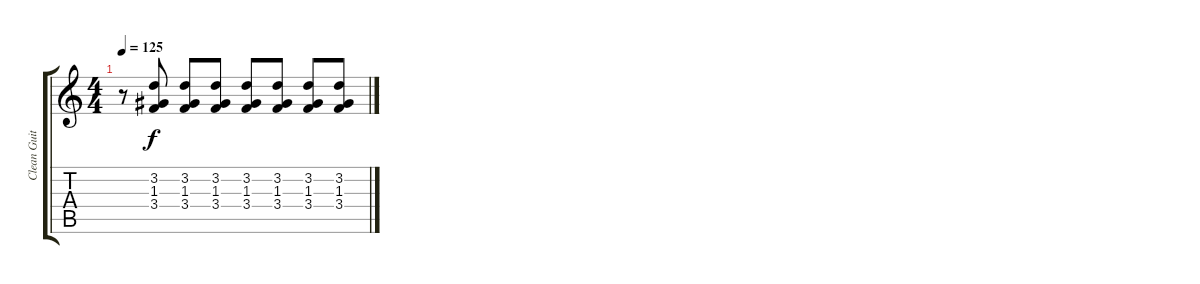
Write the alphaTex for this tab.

\track ("Clean Guitar" "Clean Guit") {instrument electricguitarclean}
\staff {score tabs}
\tuning (E4 B3 G3 D3 A2 E2) {hide}
\ts (4 4)
\tempo 125
\clef g2
\ks c
r.8{dy f} (3.2 1.3 3.4).8 (3.2 1.3 3.4).8 (3.2 1.3 3.4).8 (3.2 1.3 3.4).8 (3.2 1.3 3.4).8 (3.2 1.3 3.4).8 (3.2 1.3 3.4).8
